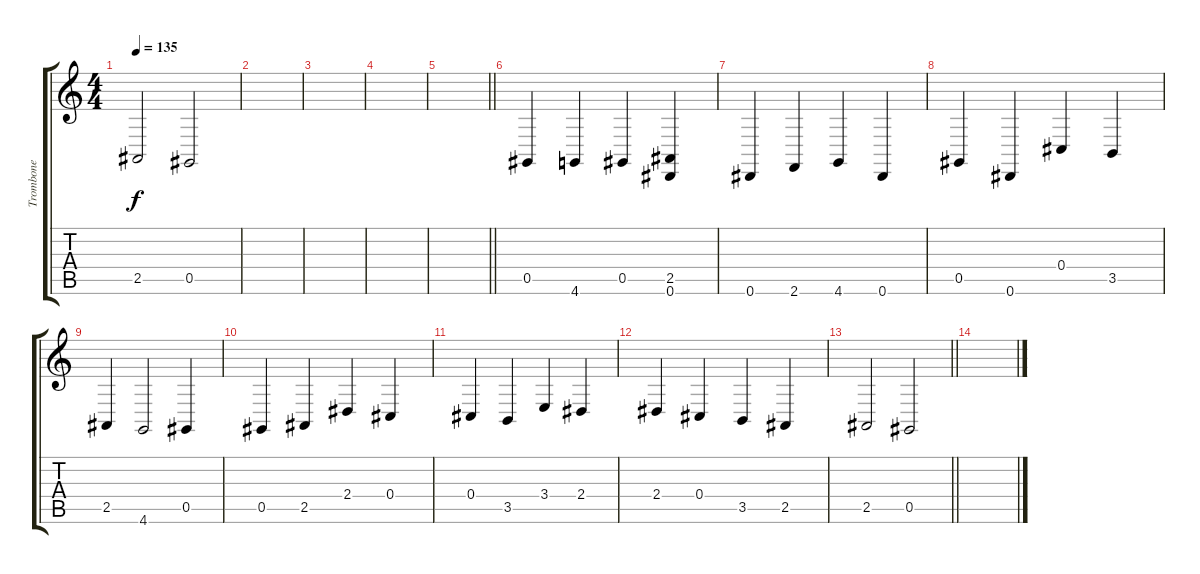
\track ("Trombone" "Trombone") {instrument trombone}
\staff {score tabs}
\tuning (Eb4 Bb3 Gb3 Db3 Ab2 Eb2) {hide}
\ts (4 4)
\tempo 135
\clef g2
\ks c
2.5.2{dy f} 0.5.2 |
|
|
|
\barLineRight lightlight
|
\section ("" "")
0.5.4 4.6.4 0.5.4 (2.5 0.6).4 |
0.6.4 2.6.4 4.6.4 0.6.4 |
0.5.4 0.6.4 0.4.4 3.5.4 |
2.5.4 4.6.2 0.5.4 |
0.5.4 2.5.4 2.4.4 0.4.4 |
0.4.4 3.5.4 3.4.4 2.4.4 |
2.4.4 0.4.4 3.5.4 2.5.4 |
\barLineRight lightlight
2.5.2 0.5.2 |
\section ("" "")
